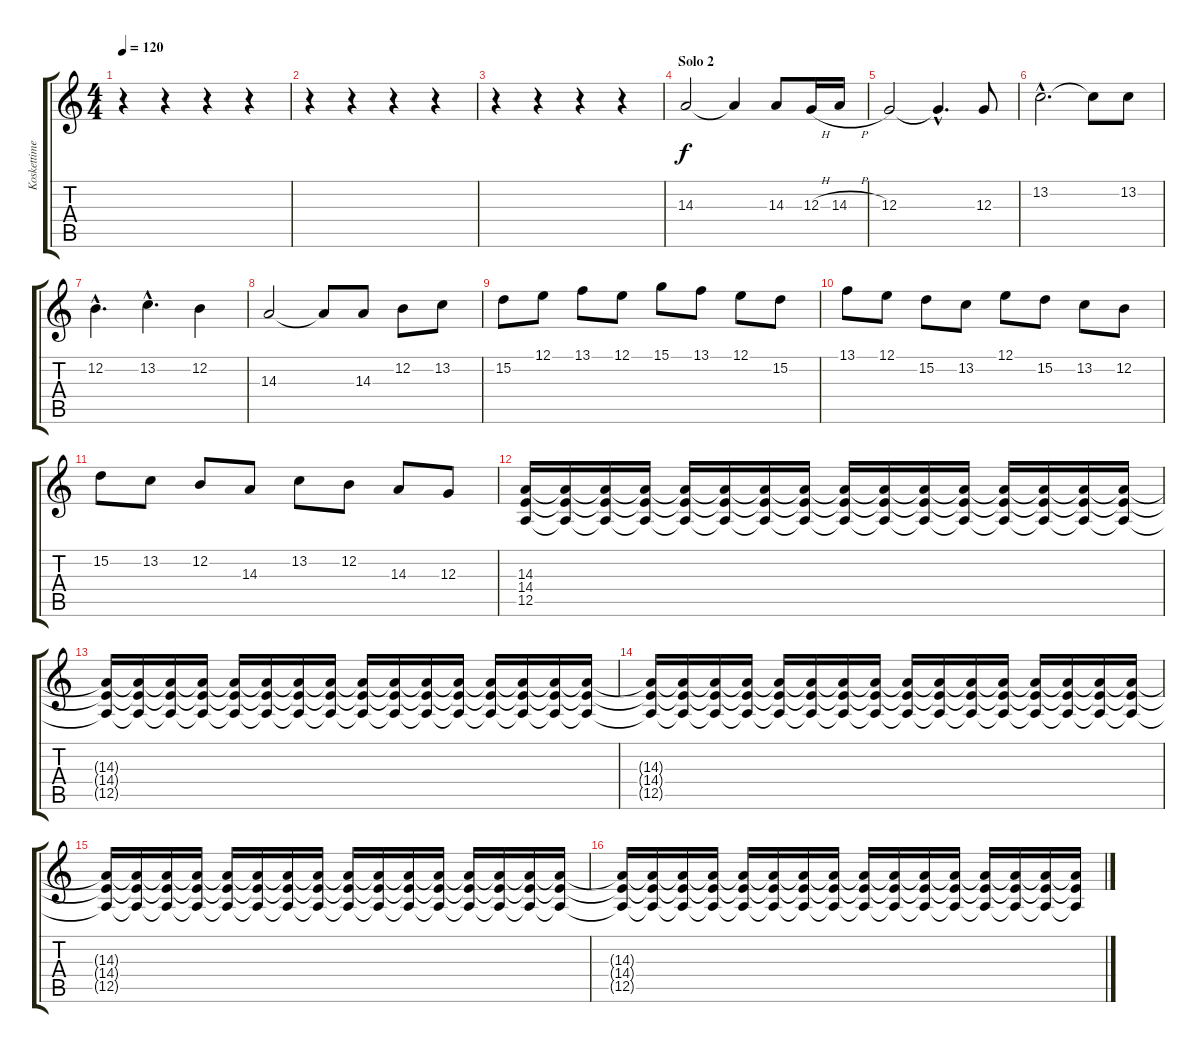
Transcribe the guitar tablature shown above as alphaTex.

\track ("Koskettimet (Oikea)" "Koskettime") {instrument harpsichord}
\staff {score tabs}
\tuning (E4 B3 G3 D3 A2 E2) {hide}
\ts (4 4)
\tempo 120
\clef g2
\ks c
r.4{dy f} r.4 r.4 r.4 |
r.4 r.4 r.4 r.4 |
r.4 r.4 r.4 r.4 |
\section ("" "Solo 2")
14.3.2 14.3{t}.4 14.3.8 12.3{h}.16 14.3{h}.16 |
12.3.2 12.3{hac t}.4{d} 12.3.8 |
13.2{hac}.2{d} 13.2{t}.8 13.2.8 |
12.2{hac}.4{d} 13.2{hac}.4{d} 12.2.4 |
14.3.2 14.3{t}.8 14.3.8 12.2.8 13.2.8 |
15.2.8 12.1.8 13.1.8 12.1.8 15.1.8 13.1.8 12.1.8 15.2.8 |
13.1.8 12.1.8 15.2.8 13.2.8 12.1.8 15.2.8 13.2.8 12.2.8 |
15.2.8 13.2.8 12.2.8 14.3.8 13.2.8 12.2.8 14.3.8 12.3.8 |
(14.3 14.4 12.5).16{volume 15} (14.3{t} 14.4{t} 12.5{t}).16 (14.3{t} 14.4{t} 12.5{t}).16 (14.3{t} 14.4{t} 12.5{t}).16 (14.3{t} 14.4{t} 12.5{t}).16 (14.3{t} 14.4{t} 12.5{t}).16 (14.3{t} 14.4{t} 12.5{t}).16 (14.3{t} 14.4{t} 12.5{t}).16 (14.3{t} 14.4{t} 12.5{t}).16{volume 14} (14.3{t} 14.4{t} 12.5{t}).16 (14.3{t} 14.4{t} 12.5{t}).16 (14.3{t} 14.4{t} 12.5{t}).16 (14.3{t} 14.4{t} 12.5{t}).16 (14.3{t} 14.4{t} 12.5{t}).16 (14.3{t} 14.4{t} 12.5{t}).16 (14.3{t} 14.4{t} 12.5{t}).16 |
(14.3{t} 14.4{t} 12.5{t}).16{volume 13} (14.3{t} 14.4{t} 12.5{t}).16 (14.3{t} 14.4{t} 12.5{t}).16 (14.3{t} 14.4{t} 12.5{t}).16 (14.3{t} 14.4{t} 12.5{t}).16 (14.3{t} 14.4{t} 12.5{t}).16 (14.3{t} 14.4{t} 12.5{t}).16 (14.3{t} 14.4{t} 12.5{t}).16 (14.3{t} 14.4{t} 12.5{t}).16{volume 12} (14.3{t} 14.4{t} 12.5{t}).16 (14.3{t} 14.4{t} 12.5{t}).16 (14.3{t} 14.4{t} 12.5{t}).16 (14.3{t} 14.4{t} 12.5{t}).16 (14.3{t} 14.4{t} 12.5{t}).16 (14.3{t} 14.4{t} 12.5{t}).16 (14.3{t} 14.4{t} 12.5{t}).16 |
(14.3{t} 14.4{t} 12.5{t}).16{volume 11} (14.3{t} 14.4{t} 12.5{t}).16 (14.3{t} 14.4{t} 12.5{t}).16 (14.3{t} 14.4{t} 12.5{t}).16 (14.3{t} 14.4{t} 12.5{t}).16 (14.3{t} 14.4{t} 12.5{t}).16 (14.3{t} 14.4{t} 12.5{t}).16 (14.3{t} 14.4{t} 12.5{t}).16 (14.3{t} 14.4{t} 12.5{t}).16{volume 10} (14.3{t} 14.4{t} 12.5{t}).16 (14.3{t} 14.4{t} 12.5{t}).16 (14.3{t} 14.4{t} 12.5{t}).16 (14.3{t} 14.4{t} 12.5{t}).16 (14.3{t} 14.4{t} 12.5{t}).16 (14.3{t} 14.4{t} 12.5{t}).16 (14.3{t} 14.4{t} 12.5{t}).16 |
(14.3{t} 14.4{t} 12.5{t}).16{volume 9} (14.3{t} 14.4{t} 12.5{t}).16 (14.3{t} 14.4{t} 12.5{t}).16 (14.3{t} 14.4{t} 12.5{t}).16 (14.3{t} 14.4{t} 12.5{t}).16 (14.3{t} 14.4{t} 12.5{t}).16 (14.3{t} 14.4{t} 12.5{t}).16 (14.3{t} 14.4{t} 12.5{t}).16 (14.3{t} 14.4{t} 12.5{t}).16{volume 8} (14.3{t} 14.4{t} 12.5{t}).16 (14.3{t} 14.4{t} 12.5{t}).16 (14.3{t} 14.4{t} 12.5{t}).16 (14.3{t} 14.4{t} 12.5{t}).16 (14.3{t} 14.4{t} 12.5{t}).16 (14.3{t} 14.4{t} 12.5{t}).16 (14.3{t} 14.4{t} 12.5{t}).16 |
(14.3{t} 14.4{t} 12.5{t}).16{volume 7} (14.3{t} 14.4{t} 12.5{t}).16 (14.3{t} 14.4{t} 12.5{t}).16 (14.3{t} 14.4{t} 12.5{t}).16 (14.3{t} 14.4{t} 12.5{t}).16 (14.3{t} 14.4{t} 12.5{t}).16 (14.3{t} 14.4{t} 12.5{t}).16 (14.3{t} 14.4{t} 12.5{t}).16 (14.3{t} 14.4{t} 12.5{t}).16{volume 6} (14.3{t} 14.4{t} 12.5{t}).16 (14.3{t} 14.4{t} 12.5{t}).16 (14.3{t} 14.4{t} 12.5{t}).16 (14.3{t} 14.4{t} 12.5{t}).16 (14.3{t} 14.4{t} 12.5{t}).16 (14.3{t} 14.4{t} 12.5{t}).16 (14.3{t} 14.4{t} 12.5{t}).16
